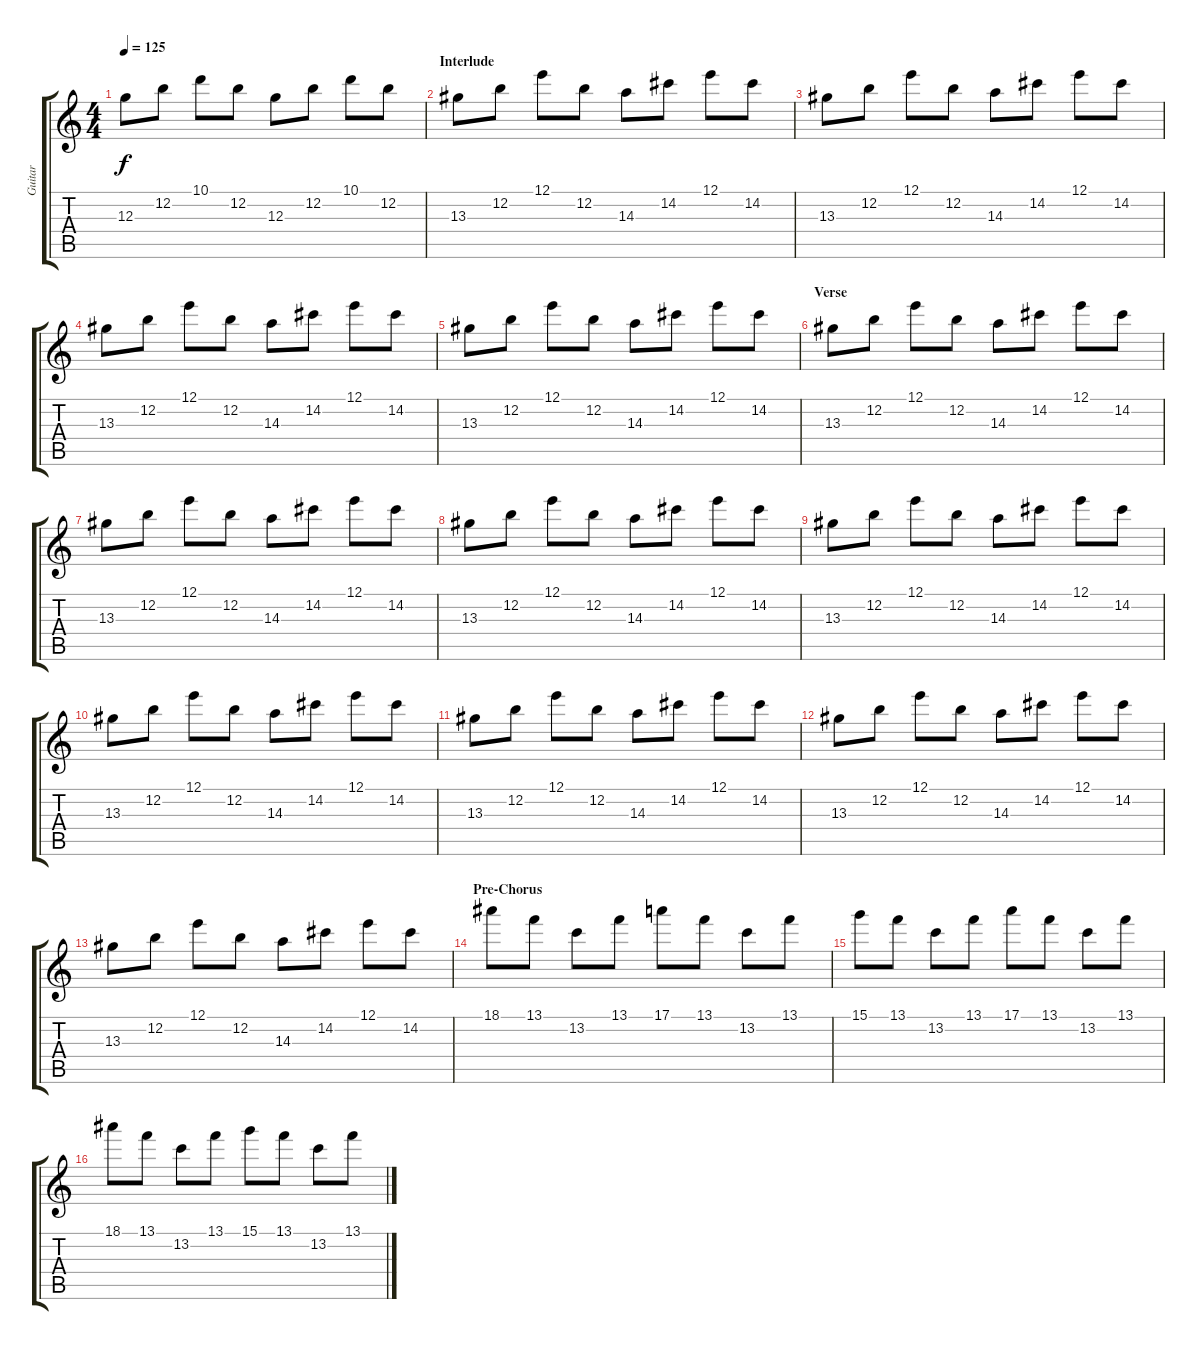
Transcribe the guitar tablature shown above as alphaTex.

\track ("Guitar" "Guitar") {instrument electricguitarjazz}
\staff {score tabs}
\tuning (E4 B3 G3 D3 A2 E2) {hide}
\ts (4 4)
\tempo 125
\clef g2
\ks c
12.3.8{dy f} 12.2.8 10.1.8 12.2.8 12.3.8 12.2.8 10.1.8 12.2.8 |
\section ("" "Interlude")
13.3.8 12.2.8 12.1.8 12.2.8 14.3.8 14.2.8 12.1.8 14.2.8 |
13.3.8 12.2.8 12.1.8 12.2.8 14.3.8 14.2.8 12.1.8 14.2.8 |
13.3.8 12.2.8 12.1.8 12.2.8 14.3.8 14.2.8 12.1.8 14.2.8 |
13.3.8 12.2.8 12.1.8 12.2.8 14.3.8 14.2.8 12.1.8 14.2.8 |
\section ("" "Verse")
13.3.8 12.2.8 12.1.8 12.2.8 14.3.8 14.2.8 12.1.8 14.2.8 |
13.3.8 12.2.8 12.1.8 12.2.8 14.3.8 14.2.8 12.1.8 14.2.8 |
13.3.8 12.2.8 12.1.8 12.2.8 14.3.8 14.2.8 12.1.8 14.2.8 |
13.3.8 12.2.8 12.1.8 12.2.8 14.3.8 14.2.8 12.1.8 14.2.8 |
13.3.8 12.2.8 12.1.8 12.2.8 14.3.8 14.2.8 12.1.8 14.2.8 |
13.3.8 12.2.8 12.1.8 12.2.8 14.3.8 14.2.8 12.1.8 14.2.8 |
13.3.8 12.2.8 12.1.8 12.2.8 14.3.8 14.2.8 12.1.8 14.2.8 |
13.3.8 12.2.8 12.1.8 12.2.8 14.3.8 14.2.8 12.1.8 14.2.8 |
\section ("" "Pre-Chorus")
18.1.8 13.1.8 13.2.8 13.1.8 17.1.8 13.1.8 13.2.8 13.1.8 |
15.1.8 13.1.8 13.2.8 13.1.8 17.1.8 13.1.8 13.2.8 13.1.8 |
18.1.8 13.1.8 13.2.8 13.1.8 15.1.8 13.1.8 13.2.8 13.1.8
